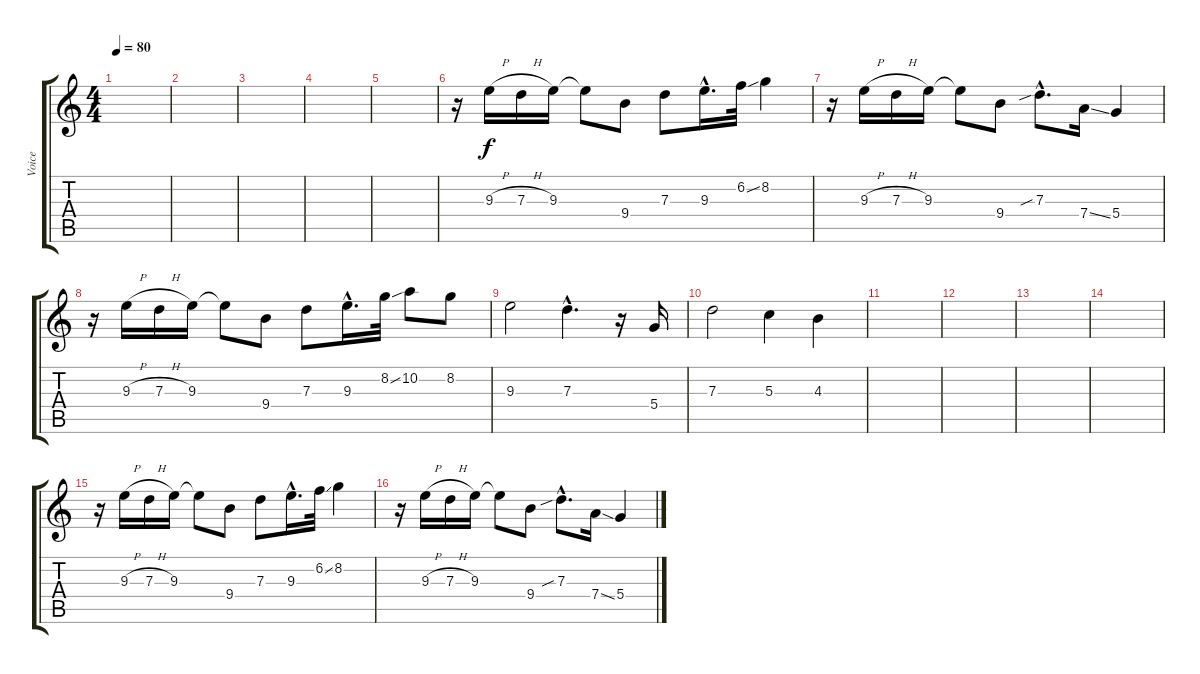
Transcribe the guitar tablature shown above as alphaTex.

\track ("Voice" "Voice") {instrument lead6voice}
\staff {score tabs}
\tuning (E5 B4 G4 D4 A3 E3) {hide}
\ts (4 4)
\tempo 80
\clef g2
\ks c
|
|
|
|
|
r.16 9.3{h}.16 7.3{h}.16 9.3.16 9.3{t}.8 9.4.8 7.3.8 9.3{hac}.16{d} 6.2{ss}.32 8.2.4 |
r.16 9.3{h}.16 7.3{h}.16 9.3.16 9.3{t}.8 9.4.8 7.3{sib hac}.8{d} 7.4{ss}.16 5.4.4 |
r.16 9.3{h}.16 7.3{h}.16 9.3.16 9.3{t}.8 9.4.8 7.3.8 9.3{hac}.16{d} 8.2{ss}.32 10.2.8 8.2.8 |
9.3.2 7.3{hac}.4{d} r.16 5.4.16 |
7.3.2 5.3.4 4.3.4 |
|
|
|
|
r.16 9.3{h}.16 7.3{h}.16 9.3.16 9.3{t}.8 9.4.8 7.3.8 9.3{hac}.16{d} 6.2{ss}.32 8.2.4 |
r.16 9.3{h}.16 7.3{h}.16 9.3.16 9.3{t}.8 9.4.8 7.3{sib hac}.8{d} 7.4{ss}.16 5.4.4
